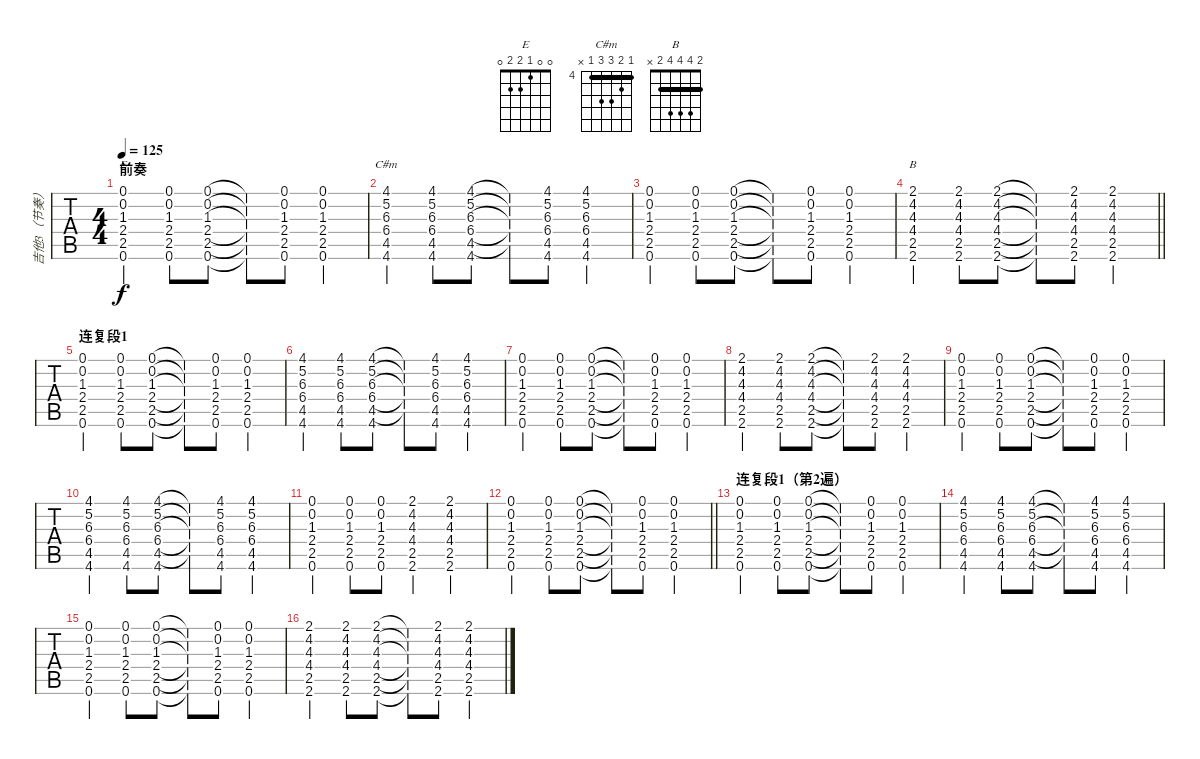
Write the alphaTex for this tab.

\track ("吉他3（节奏）" "吉他3（节奏）") {instrument acousticguitarsteel}
\staff {tabs}
\tuning (E4 B3 G3 D3 A2 E2) {hide}
\chord ("E" 0 0 1 2 2 0)
\chord ("C#m" 4 5 6 6 4 x) {firstfret 4 barre 4}
\chord ("B" 2 4 4 4 2 x) {barre 2}
\ts (4 4)
\section ("" "前奏")
\tempo 125
\clef g2
\ks e
(0.1 0.2 1.3 2.4 2.5 0.6).4{ch "E" dy f instrument acousticguitarsteel} (0.1 0.2 1.3 2.4 2.5 0.6).8 (0.1 0.2 1.3 2.4 2.5 0.6).8 (0.1{t} 0.2{t} 1.3{t} 2.4{t} 2.5{t} 0.6{t}).8 (0.1 0.2 1.3 2.4 2.5 0.6).8 (0.1 0.2 1.3 2.4 2.5 0.6).4 |
(4.1 5.2 6.3 6.4 4.5 4.6).4{ch "C#m"} (4.1 5.2 6.3 6.4 4.5 4.6).8 (4.1 5.2 6.3 6.4 4.5 4.6).8 (4.1{t} 5.2{t} 6.3{t} 6.4{t} 4.5{t}).8 (4.1 5.2 6.3 6.4 4.5 4.6).8 (4.1 5.2 6.3 6.4 4.5 4.6).4 |
(0.1 0.2 1.3 2.4 2.5 0.6).4 (0.1 0.2 1.3 2.4 2.5 0.6).8 (0.1 0.2 1.3 2.4 2.5 0.6).8 (0.1{t} 0.2{t} 1.3{t} 2.4{t} 2.5{t} 0.6{t}).8 (0.1 0.2 1.3 2.4 2.5 0.6).8 (0.1 0.2 1.3 2.4 2.5 0.6).4 |
\barLineRight lightlight
(2.1 4.2 4.3 4.4 2.5 2.6).4{ch "B"} (2.1 4.2 4.3 4.4 2.5 2.6).8 (2.1 4.2 4.3 4.4 2.5 2.6).8 (2.1{t} 4.2{t} 4.3{t} 4.4{t} 2.5{t} 2.6{t}).8 (2.1 4.2 4.3 4.4 2.5 2.6).8 (2.1 4.2 4.3 4.4 2.5 2.6).4 |
\section ("" "连复段1")
(0.1 0.2 1.3 2.4 2.5 0.6).4 (0.1 0.2 1.3 2.4 2.5 0.6).8 (0.1 0.2 1.3 2.4 2.5 0.6).8 (0.1{t} 0.2{t} 1.3{t} 2.4{t} 2.5{t} 0.6{t}).8 (0.1 0.2 1.3 2.4 2.5 0.6).8 (0.1 0.2 1.3 2.4 2.5 0.6).4 |
(4.1 5.2 6.3 6.4 4.5 4.6).4 (4.1 5.2 6.3 6.4 4.5 4.6).8 (4.1 5.2 6.3 6.4 4.5 4.6).8 (4.1{t} 5.2{t} 6.3{t} 6.4{t} 4.5{t}).8 (4.1 5.2 6.3 6.4 4.5 4.6).8 (4.1 5.2 6.3 6.4 4.5 4.6).4 |
(0.1 0.2 1.3 2.4 2.5 0.6).4 (0.1 0.2 1.3 2.4 2.5 0.6).8 (0.1 0.2 1.3 2.4 2.5 0.6).8 (0.1{t} 0.2{t} 1.3{t} 2.4{t} 2.5{t} 0.6{t}).8 (0.1 0.2 1.3 2.4 2.5 0.6).8 (0.1 0.2 1.3 2.4 2.5 0.6).4 |
(2.1 4.2 4.3 4.4 2.5 2.6).4 (2.1 4.2 4.3 4.4 2.5 2.6).8 (2.1 4.2 4.3 4.4 2.5 2.6).8 (2.1{t} 4.2{t} 4.3{t} 4.4{t} 2.5{t} 2.6{t}).8 (2.1 4.2 4.3 4.4 2.5 2.6).8 (2.1 4.2 4.3 4.4 2.5 2.6).4 |
(0.1 0.2 1.3 2.4 2.5 0.6).4 (0.1 0.2 1.3 2.4 2.5 0.6).8 (0.1 0.2 1.3 2.4 2.5 0.6).8 (0.1{t} 0.2{t} 1.3{t} 2.4{t} 2.5{t} 0.6{t}).8 (0.1 0.2 1.3 2.4 2.5 0.6).8 (0.1 0.2 1.3 2.4 2.5 0.6).4 |
(4.1 5.2 6.3 6.4 4.5 4.6).4 (4.1 5.2 6.3 6.4 4.5 4.6).8 (4.1 5.2 6.3 6.4 4.5 4.6).8 (4.1{t} 5.2{t} 6.3{t} 6.4{t} 4.5{t}).8 (4.1 5.2 6.3 6.4 4.5 4.6).8 (4.1 5.2 6.3 6.4 4.5 4.6).4 |
(0.1 0.2 1.3 2.4 2.5 0.6).4 (0.1 0.2 1.3 2.4 2.5 0.6).8 (0.1 0.2 1.3 2.4 2.5 0.6).8 (2.1 4.2 4.3 4.4 2.5 2.6).4 (2.1 4.2 4.3 4.4 2.5 2.6).4 |
\barLineRight lightlight
(0.1 0.2 1.3 2.4 2.5 0.6).4 (0.1 0.2 1.3 2.4 2.5 0.6).8 (0.1 0.2 1.3 2.4 2.5 0.6).8 (0.1{t} 0.2{t} 1.3{t} 2.4{t} 2.5{t} 0.6{t}).8 (0.1 0.2 1.3 2.4 2.5 0.6).8 (0.1 0.2 1.3 2.4 2.5 0.6).4 |
\section ("" "连复段1（第2遍）")
(0.1 0.2 1.3 2.4 2.5 0.6).4 (0.1 0.2 1.3 2.4 2.5 0.6).8 (0.1 0.2 1.3 2.4 2.5 0.6).8 (0.1{t} 0.2{t} 1.3{t} 2.4{t} 2.5{t} 0.6{t}).8 (0.1 0.2 1.3 2.4 2.5 0.6).8 (0.1 0.2 1.3 2.4 2.5 0.6).4 |
(4.1 5.2 6.3 6.4 4.5 4.6).4 (4.1 5.2 6.3 6.4 4.5 4.6).8 (4.1 5.2 6.3 6.4 4.5 4.6).8 (4.1{t} 5.2{t} 6.3{t} 6.4{t} 4.5{t}).8 (4.1 5.2 6.3 6.4 4.5 4.6).8 (4.1 5.2 6.3 6.4 4.5 4.6).4 |
(0.1 0.2 1.3 2.4 2.5 0.6).4 (0.1 0.2 1.3 2.4 2.5 0.6).8 (0.1 0.2 1.3 2.4 2.5 0.6).8 (0.1{t} 0.2{t} 1.3{t} 2.4{t} 2.5{t} 0.6{t}).8 (0.1 0.2 1.3 2.4 2.5 0.6).8 (0.1 0.2 1.3 2.4 2.5 0.6).4 |
(2.1 4.2 4.3 4.4 2.5 2.6).4 (2.1 4.2 4.3 4.4 2.5 2.6).8 (2.1 4.2 4.3 4.4 2.5 2.6).8 (2.1{t} 4.2{t} 4.3{t} 4.4{t} 2.5{t} 2.6{t}).8 (2.1 4.2 4.3 4.4 2.5 2.6).8 (2.1 4.2 4.3 4.4 2.5 2.6).4
